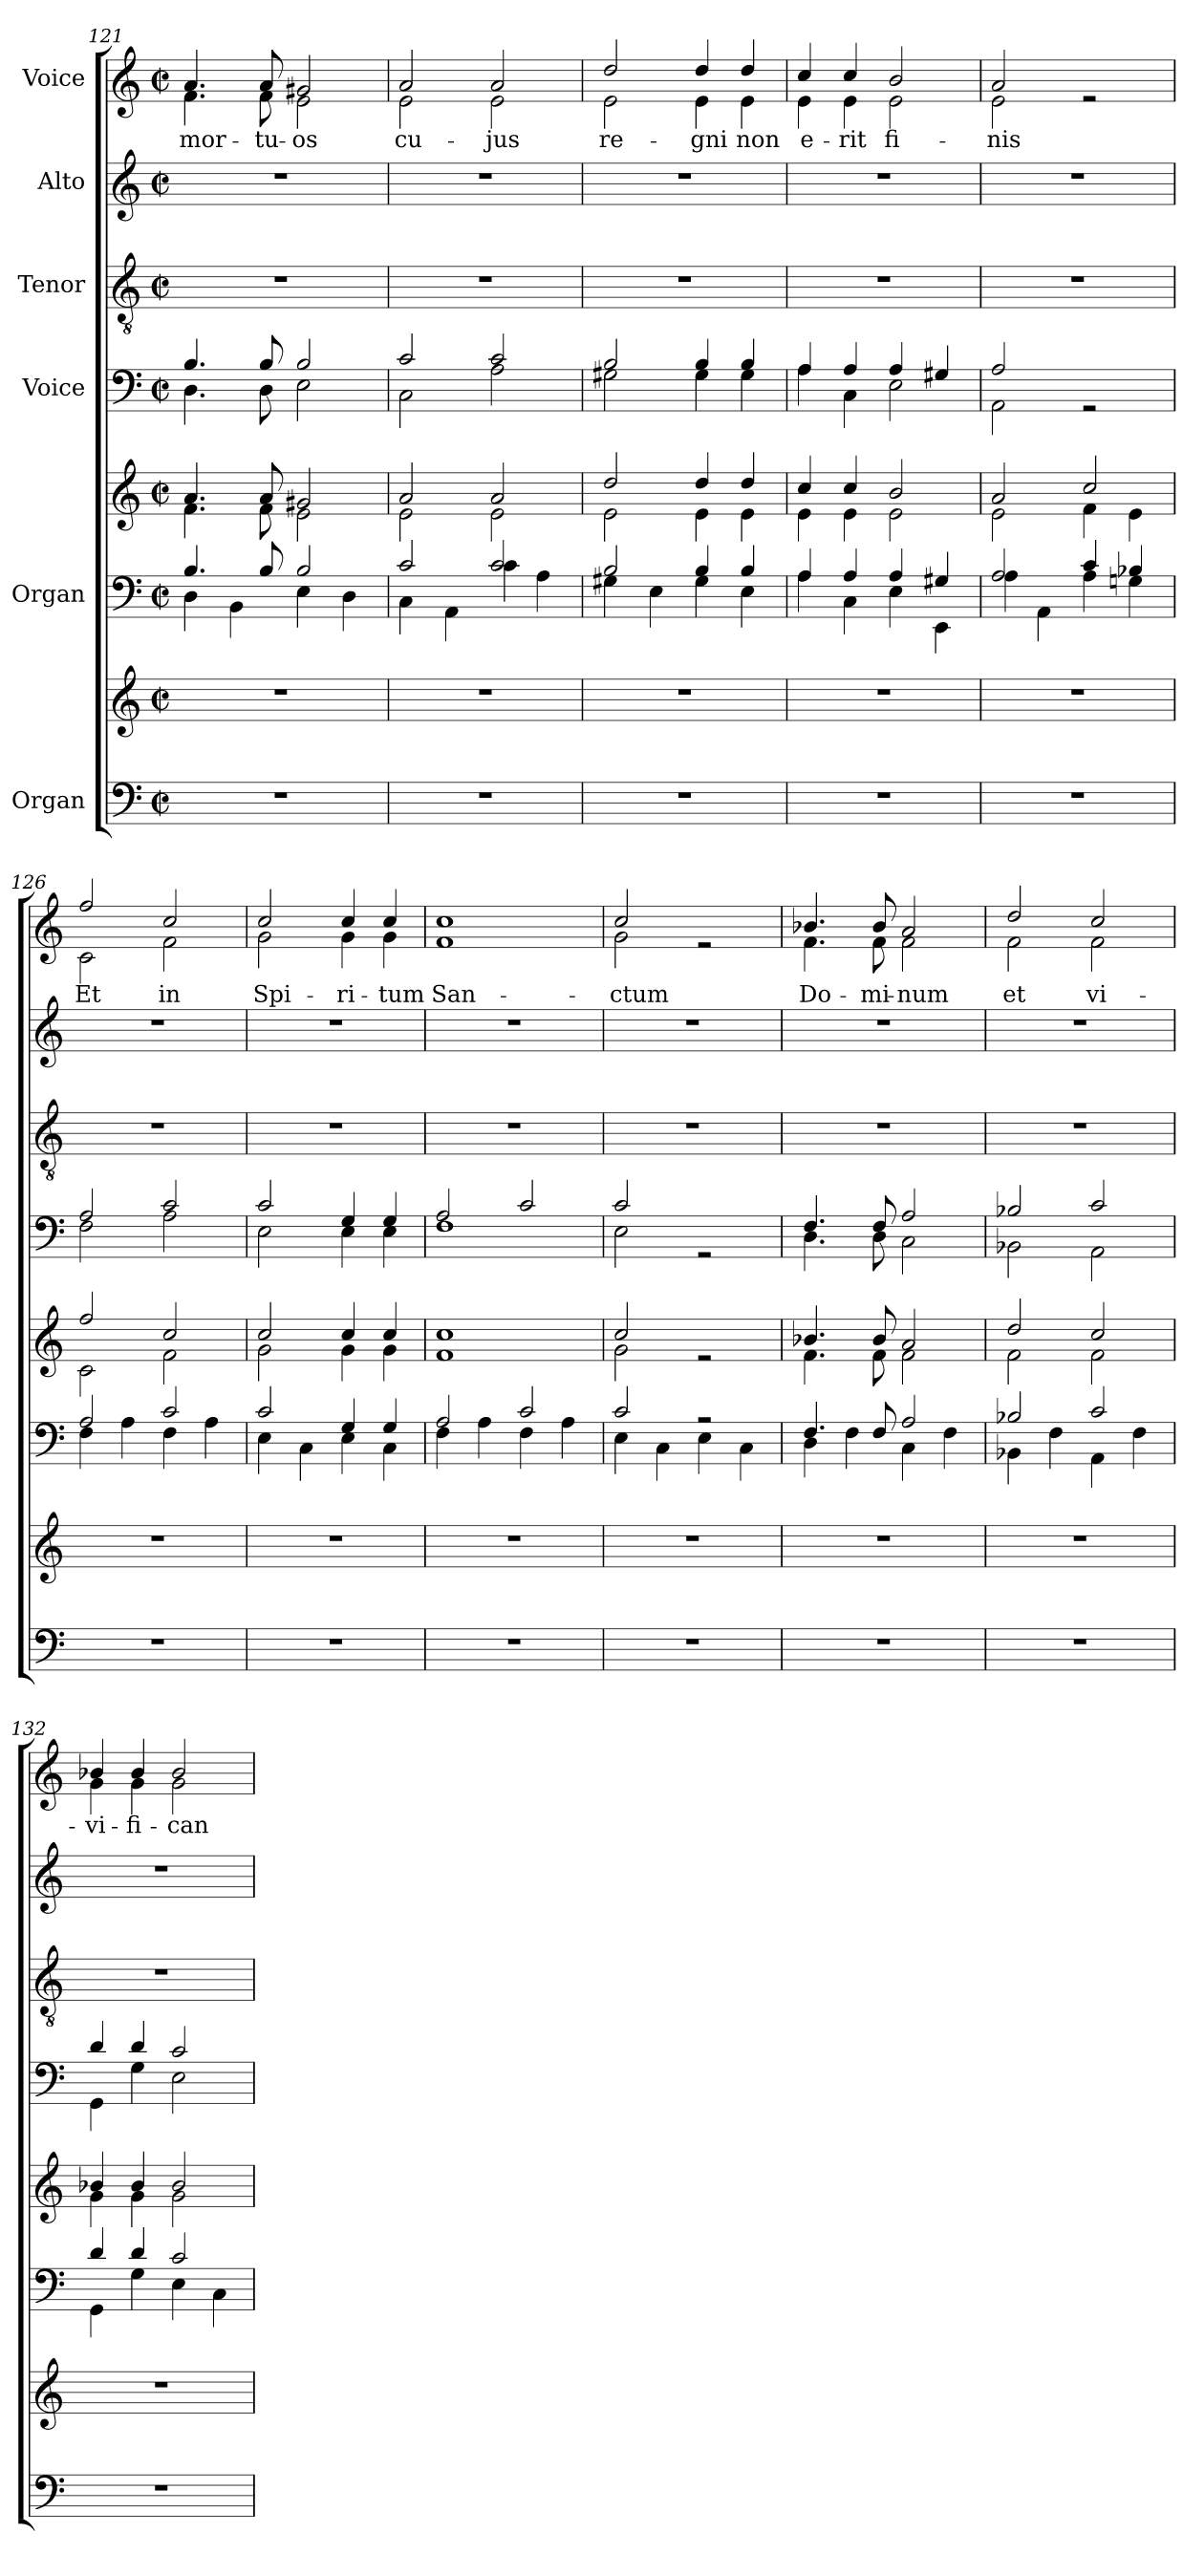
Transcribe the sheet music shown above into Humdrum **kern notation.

**kern	**kern	**kern	**kern	**kern	**kern	**kern	**kern	**text
*part6	*part6	*part5	*part5	*part4	*part3	*part2	*part1	*part1
*staff8	*staff7	*staff6	*staff5	*staff4	*staff3	*staff2	*staff1	*staff1
*I"Organ	*	*I"Organ	*	*I"Voice	*I"Tenor	*I"Alto	*I"Voice	*
!!LO:PB:g=z
*clefF4	*clefG2	*clefF4	*clefG2	*clefF4	*clefGv2	*clefG2	*clefG2	*
*k[]	*k[]	*k[]	*k[]	*k[]	*k[]	*k[]	*k[]	*
*M2/2	*M2/2	*M2/2	*M2/2	*M2/2	*M2/2	*M2/2	*M2/2	*
*met(c|)	*met(c|)	*met(c|)	*met(c|)	*met(c|)	*met(c|)	*met(c|)	*met(c|)	*
=121	=121	=121	=121	=121	=121	=121	=121	=121
*	*	*^	*^	*^	*	*	*	*
!	!	!	!	!	!	!	!	!	!	!	!LO:LY:b
*	*	*	*	*	*	*	*	*	*	*^	*
1r	1r	4.B/	4D\	4.a/	4.f\	4.B/	4.D\	1r	1r	4.a/	4.f\	mor-
.	.	.	4BB\	.	.	.	.	.	.	.	.	.
!	!	!	!	!	!	!	!	!	!	!	!	!LO:LY:b
.	.	8B/	.	8a/	8f\	8B/	8D\	.	.	8a/	8f\	-tu-
!	!	!	!	!	!	!	!	!	!	!	!	!LO:LY:b
.	.	2B/	4E\	2g#X/	2e\	2B/	2E\	.	.	2g#X/	2e\	-os
.	.	.	4D\	.	.	.	.	.	.	.	.	.
=122	=122	=122	=122	=122	=122	=122	=122	=122	=122	=122	=122	=122
!	!	!	!	!	!	!	!	!	!	!	!	!LO:LY:b
1r	1r	2c/	4C\	2a/	2e\	2c/	2C\	1r	1r	2a/	2e\	cu-
.	.	.	4AA\	.	.	.	.	.	.	.	.	.
!	!	!	!	!	!	!	!	!	!	!	!	!LO:LY:b
.	.	2c/	4c\	2a/	2e\	2c/	2A\	.	.	2a/	2e\	-jus
.	.	.	4A\	.	.	.	.	.	.	.	.	.
=123	=123	=123	=123	=123	=123	=123	=123	=123	=123	=123	=123	=123
!	!	!	!	!	!	!	!	!	!	!	!	!LO:LY:b
1r	1r	2B/	4G#X\	2dd/	2e\	2B/	2G#X\	1r	1r	2dd/	2e\	re-
.	.	.	4E\	.	.	.	.	.	.	.	.	.
!	!	!	!	!	!	!	!	!	!	!	!	!LO:LY:b
.	.	4B/	4G#\	4dd/	4e\	4B/	4G#\	.	.	4dd/	4e\	-gni
!	!	!	!	!	!	!	!	!	!	!	!	!LO:LY:b
.	.	4B/	4E\	4dd/	4e\	4B/	4G#\	.	.	4dd/	4e\	non
=124	=124	=124	=124	=124	=124	=124	=124	=124	=124	=124	=124	=124
!	!	!	!	!	!	!	!	!	!	!	!	!LO:LY:b
1r	1r	4A/	4A\	4cc/	4e\	4A/	4A\	1r	1r	4cc/	4e\	e-
!	!	!	!	!	!	!	!	!	!	!	!	!LO:LY:b
.	.	4A/	4C\	4cc/	4e\	4A/	4C\	.	.	4cc/	4e\	-rit
!	!	!	!	!	!	!	!	!	!	!	!	!LO:LY:b
.	.	4A/	4E\	2b/	2e\	4A/	2E\	.	.	2b/	2e\	fi-
.	.	4G#X/	4EE\	.	.	4G#X/	.	.	.	.	.	.
=125	=125	=125	=125	=125	=125	=125	=125	=125	=125	=125	=125	=125
!	!	!	!	!	!	!	!	!	!	!	!	!LO:LY:b
1r	1r	2A/	4A\	2a/	2e\	2A/	2AA\	1r	1r	2a/	2e\	-nis
.	.	.	4AA\	.	.	.	.	.	.	.	.	.
.	.	4c/	4A\	2cc/	4f\	2rGG	2ryy	.	.	2re	2ryy	.
.	.	4B-X/	4Gn\	.	4e\	.	.	.	.	.	.	.
=126	=126	=126	=126	=126	=126	=126	=126	=126	=126	=126	=126	=126
!	!	!	!	!	!	!	!	!	!	!	!	!LO:LY:b
1r	1r	2A/	4F\	2ff/	2c\	2A/	2F\	1r	1r	2ff/	2c\	Et
.	.	.	4A\	.	.	.	.	.	.	.	.	.
!	!	!	!	!	!	!	!	!	!	!	!	!LO:LY:b
.	.	2c/	4F\	2cc/	2f\	2c/	2A\	.	.	2cc/	2f\	in
.	.	.	4A\	.	.	.	.	.	.	.	.	.
=127	=127	=127	=127	=127	=127	=127	=127	=127	=127	=127	=127	=127
!	!	!	!	!	!	!	!	!	!	!	!	!LO:LY:b
1r	1r	2c/	4E\	2cc/	2g\	2c/	2E\	1r	1r	2cc/	2g\	Spi-
.	.	.	4C\	.	.	.	.	.	.	.	.	.
!	!	!	!	!	!	!	!	!	!	!	!	!LO:LY:b
.	.	4G/	4E\	4cc/	4g\	4G/	4E\	.	.	4cc/	4g\	-ri-
!	!	!	!	!	!	!	!	!	!	!	!	!LO:LY:b
.	.	4G/	4C\	4cc/	4g\	4G/	4E\	.	.	4cc/	4g\	-tum
=128	=128	=128	=128	=128	=128	=128	=128	=128	=128	=128	=128	=128
!	!	!	!	!	!	!	!	!	!	!	!	!LO:LY:b
1r	1r	2A/	4F\	1cc	1f	2A/	1F	1r	1r	1cc	1f	San-
.	.	.	4A\	.	.	.	.	.	.	.	.	.
.	.	2c/	4F\	.	.	2c/	.	.	.	.	.	.
.	.	.	4A\	.	.	.	.	.	.	.	.	.
!!LO:LB:g=z	!!
=129	=129	=129	=129	=129	=129	=129	=129	=129	=129	=129	=129	=129
!	!	!	!	!	!	!	!	!	!	!	!	!LO:LY:b
1r	1r	2c/	4E\	2cc/	2g\	2c/	2E\	1r	1r	2cc/	2g\	-ctum
.	.	.	4C\	.	.	.	.	.	.	.	.	.
.	.	2r	4E\	2re	2ryy	2rGG	2ryy	.	.	2re	2ryy	.
.	.	.	4C\	.	.	.	.	.	.	.	.	.
=130	=130	=130	=130	=130	=130	=130	=130	=130	=130	=130	=130	=130
!	!	!	!	!	!	!	!	!	!	!	!	!LO:LY:b
1r	1r	4.F/	4D\	4.b-X/	4.f\	4.F/	4.D\	1r	1r	4.b-X/	4.f\	Do-
.	.	.	4F\	.	.	.	.	.	.	.	.	.
!	!	!	!	!	!	!	!	!	!	!	!	!LO:LY:b
.	.	8F/	.	8b-/	8f\	8F/	8D\	.	.	8b-/	8f\	-mi-
!	!	!	!	!	!	!	!	!	!	!	!	!LO:LY:b
.	.	2A/	4C\	2a/	2f\	2A/	2C\	.	.	2a/	2f\	-num
.	.	.	4F\	.	.	.	.	.	.	.	.	.
=131	=131	=131	=131	=131	=131	=131	=131	=131	=131	=131	=131	=131
!	!	!	!	!	!	!	!	!	!	!	!	!LO:LY:b
1r	1r	2B-X/	4BB-X\	2dd/	2f\	2B-X/	2BB-X\	1r	1r	2dd/	2f\	et
.	.	.	4F\	.	.	.	.	.	.	.	.	.
!	!	!	!	!	!	!	!	!	!	!	!	!LO:LY:b
.	.	2c/	4AA\	2cc/	2f\	2c/	2AA\	.	.	2cc/	2f\	vi-
.	.	.	4F\	.	.	.	.	.	.	.	.	.
=132	=132	=132	=132	=132	=132	=132	=132	=132	=132	=132	=132	=132
!	!	!	!	!	!	!	!	!	!	!	!	!LO:LY:b
1r	1r	4d/	4GG\	4b-X/	4g\	4d/	4GG\	1r	1r	4b-X/	4g\	-vi-
!	!	!	!	!	!	!	!	!	!	!	!	!LO:LY:b
.	.	4d/	4G\	4b-/	4g\	4d/	4G\	.	.	4b-/	4g\	-fi-
!	!	!	!	!	!	!	!	!	!	!	!	!LO:LY:b
.	.	2c/	4E\	2b-/	2g\	2c/	2E\	.	.	2b-/	2g\	-can-
.	.	.	4C\	.	.	.	.	.	.	.	.	.
*	*	*v	*v	*	*	*v	*v	*	*	*v	*v	*
*	*	*	*v	*v	*	*	*	*	*
=	=	=	=	=	=	=	=	=
*-	*-	*-	*-	*-	*-	*-	*-	*-
